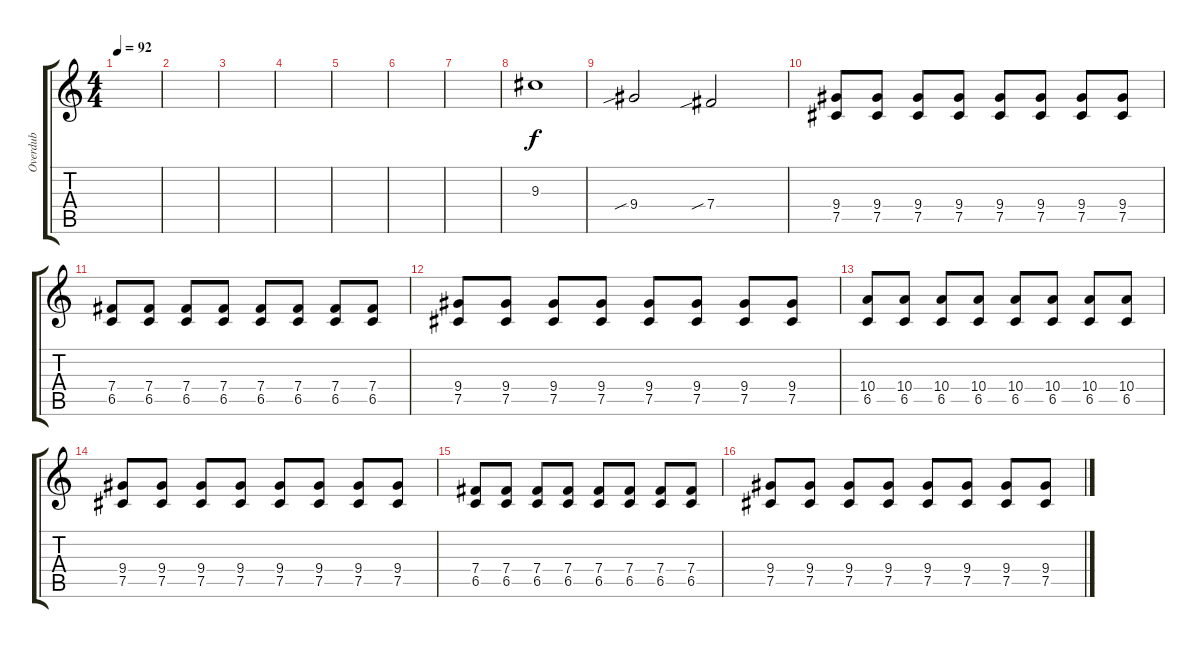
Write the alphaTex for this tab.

\track ("Overdub" "Overdub") {instrument distortionguitar}
\staff {score tabs}
\tuning (Db4 Ab3 E3 B2 Gb2 Db2) {hide}
\ts (4 4)
\tempo 92
\clef g2
\ks c
|
|
|
|
|
|
|
9.3.1 |
9.4{sib}.2 7.4{sib}.2 |
(9.4 7.5).8 (9.4 7.5).8 (9.4 7.5).8 (9.4 7.5).8 (9.4 7.5).8 (9.4 7.5).8 (9.4 7.5).8 (9.4 7.5).8 |
(7.4 6.5).8 (7.4 6.5).8 (7.4 6.5).8 (7.4 6.5).8 (7.4 6.5).8 (7.4 6.5).8 (7.4 6.5).8 (7.4 6.5).8 |
(9.4 7.5).8 (9.4 7.5).8 (9.4 7.5).8 (9.4 7.5).8 (9.4 7.5).8 (9.4 7.5).8 (9.4 7.5).8 (9.4 7.5).8 |
(10.4 6.5).8 (10.4 6.5).8 (10.4 6.5).8 (10.4 6.5).8 (10.4 6.5).8 (10.4 6.5).8 (10.4 6.5).8 (10.4 6.5).8 |
(9.4 7.5).8 (9.4 7.5).8 (9.4 7.5).8 (9.4 7.5).8 (9.4 7.5).8 (9.4 7.5).8 (9.4 7.5).8 (9.4 7.5).8 |
(7.4 6.5).8 (7.4 6.5).8 (7.4 6.5).8 (7.4 6.5).8 (7.4 6.5).8 (7.4 6.5).8 (7.4 6.5).8 (7.4 6.5).8 |
(9.4 7.5).8 (9.4 7.5).8 (9.4 7.5).8 (9.4 7.5).8 (9.4 7.5).8 (9.4 7.5).8 (9.4 7.5).8 (9.4 7.5).8
